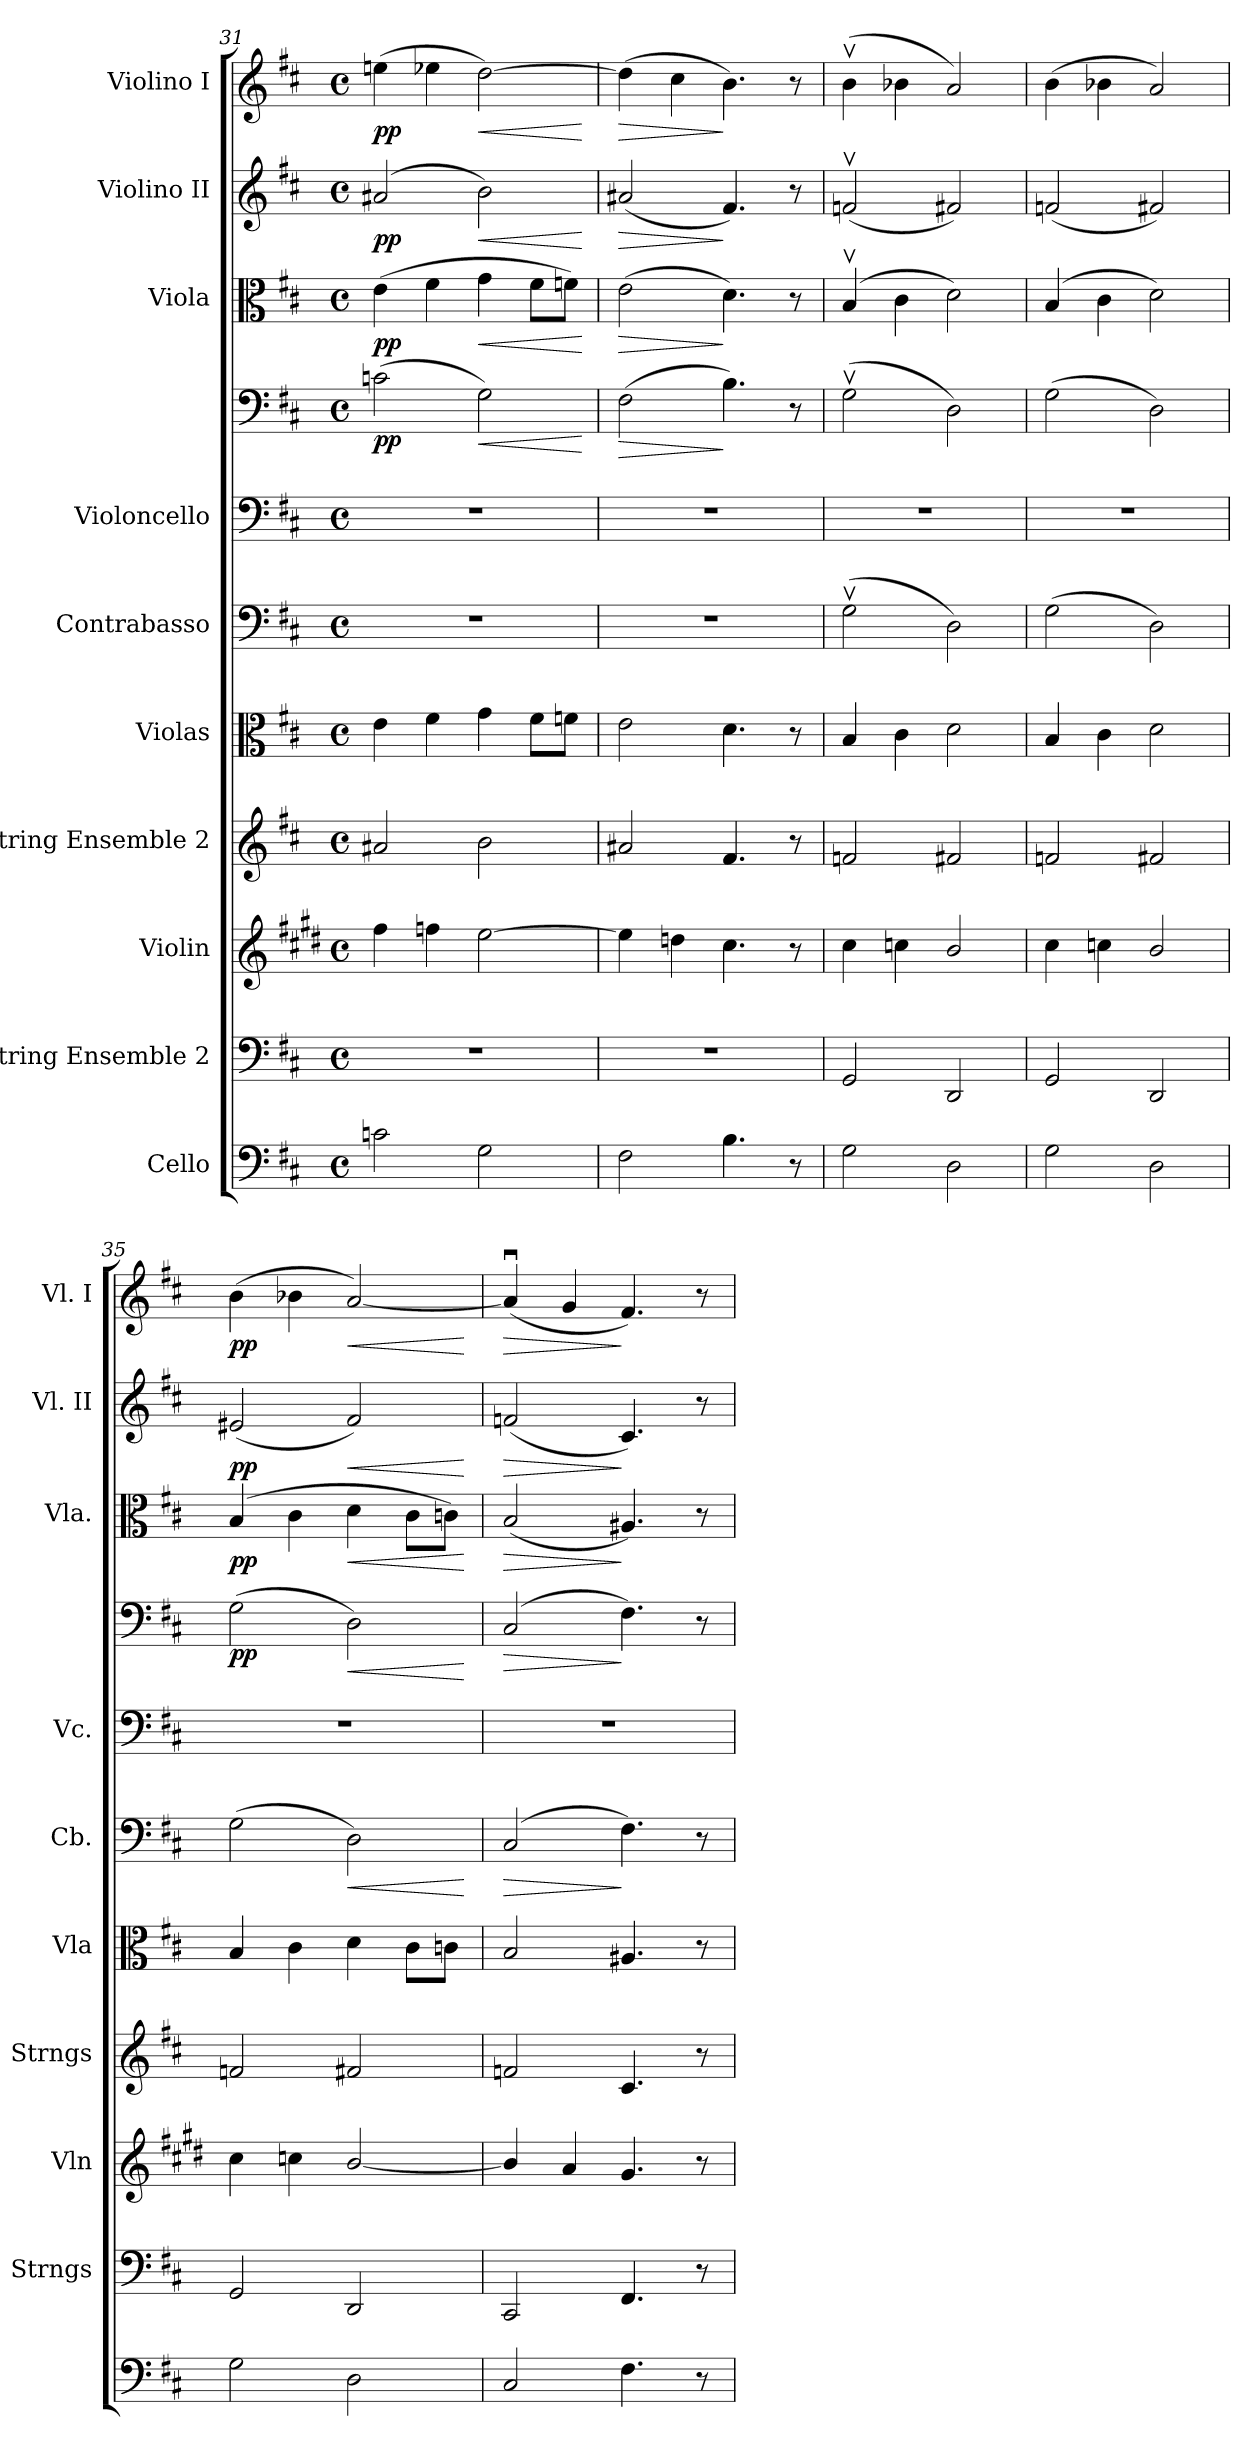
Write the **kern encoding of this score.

**kern	**kern	**kern	**kern	**kern	**kern	**dynam	**kern	**kern	**dynam	**kern	**dynam	**kern	**dynam	**kern	**dynam
*part10	*part9	*part8	*part7	*part6	*part5	*part5	*part4	*part4	*part4	*part3	*part3	*part2	*part2	*part1	*part1
*staff11	*staff10	*staff9	*staff8	*staff7	*staff6	*staff6	*staff5	*staff4	*staff4/5	*staff3	*staff3	*staff2	*staff2	*staff1	*staff1
*I"Cello	*I"String Ensemble 2	*I"Violin	*I"String Ensemble 2	*I"Violas	*I"Contrabasso	*	*I"Violoncello	*	*	*I"Viola	*	*I"Violino II	*	*I"Violino I	*
*	*I'Strngs	*I'Vln	*I'Strngs	*I'Vla	*I'Cb.	*	*I'Vc.	*	*	*I'Vla.	*	*I'Vl. II	*	*I'Vl. I	*
*clefF4	*clefF4	*clefG2	*clefG2	*clefC3	*clefF4	*	*clefF4	*clefF4	*	*clefC3	*	*clefG2	*	*clefG2	*
*	*	*ITrd1c2	*	*	*ITrd7c12	*	*	*	*	*	*	*	*	*	*
*k[f#c#]	*k[f#c#]	*k[f#c#]	*k[f#c#]	*k[f#c#]	*k[f#c#]	*	*k[f#c#]	*k[f#c#]	*	*k[f#c#]	*	*k[f#c#]	*	*k[f#c#]	*
*M4/4	*M4/4	*M4/4	*M4/4	*M4/4	*M4/4	*	*M4/4	*M4/4	*	*M4/4	*	*M4/4	*	*M4/4	*
*met(c)	*met(c)	*met(c)	*met(c)	*met(c)	*met(c)	*	*met(c)	*met(c)	*	*met(c)	*	*met(c)	*	*met(c)	*
=31	=31	=31	=31	=31	=31	=31	=31	=31	=31	=31	=31	=31	=31	=31	=31
!	!	!	!	!	!	!	!	!	!LO:DY:b	!	!LO:DY:b	!	!LO:DY:b	!	!LO:DY:b
2cn\	1r	4ee\	2a#X/	4e\	1r	.	1r	(>2cn\	pp	(>4e\	pp	(>2a#X/	pp	(>4een\	pp
.	.	4ee-X\	.	4f#\	.	.	.	.	.	4f#\	.	.	.	4ee-X\	.
!	!	!	!	!	!	!	!	!	!LO:HP:b	!	!LO:HP:b	!	!LO:HP:b	!	!LO:HP:b
2G\	.	[2dd\	2b\	4g\	.	.	.	2G\)	<	4g\	<	2b\)	<	[2dd\)	<
.	.	.	.	8f#\L	.	.	.	.	.	8f#\L	.	.	.	.	.
.	.	.	.	8fn\J	.	.	.	.	.	8fn\J)	.	.	.	.	.
.	.	.	.	.	.	.	.	.	[	.	[	.	[	.	[
!!LO:PB:g=z
=32	=32	=32	=32	=32	=32	=32	=32	=32	=32	=32	=32	=32	=32	=32	=32
!	!	!	!	!	!	!	!	!	!LO:HP:b	!	!LO:HP:b	!	!LO:HP:b	!	!LO:HP:b
2F#\	1r	4dd\]	2a#X/	2e\	1r	.	1r	(>2F#\	>	(>2e\	>	(<2a#X/	>	(>4dd\]	>
.	.	4ccn\	.	.	.	.	.	.	.	.	.	.	.	4cc#\	.
4.B\	.	4.b\	4.f#/	4.d\	.	.	.	4.B\)	]	4.d\)	]	4.f#/)	]	4.b\)	]
8r	.	8r	8r	8r	.	.	.	8r	.	8r	.	8r	.	8r	.
=33	=33	=33	=33	=33	=33	=33	=33	=33	=33	=33	=33	=33	=33	=33	=33
!	!	!	!	!	!	!LO:DY:b	!	!	!	!	!	!	!	!	!
!	!	!	!	!	!	!LO:DY:n=1:b	!	!	!LO:DY:b	!	!	!	!	!	!
!	!	!	!	!	!	!	!	!	!LO:DY:n=1:b	!	!LO:DY:b	!	!	!	!
!	!	!	!	!	!	!	!	!	!	!	!LO:DY:n=1:b	!	!LO:DY:b	!	!
!	!	!	!	!	!	!	!	!	!	!	!	!	!LO:DY:n=1:b	!	!LO:DY:b
!	!	!	!	!	!	!	!	!	!	!	!	!	!	!	!LO:DY:n=1:b
2G\	2GG/	4b\	2fn/	4B/	(>2GGv\	other-dynamics p	1r	(>2Gv\	other-dynamics p	(>4Bv/	other-dynamics p	(<2fnv/	other-dynamics p	(>4bv\	other-dynamics p
.	.	4b-X\	.	4c#\	.	.	.	.	.	4c#\	.	.	.	4b-X\	.
2D\	2DD/	2a/	2f#X/	2d\	2DD\)	.	.	2D\)	.	2d\)	.	2f#X/)	.	2a/)	.
=34	=34	=34	=34	=34	=34	=34	=34	=34	=34	=34	=34	=34	=34	=34	=34
2G\	2GG/	4b\	2fn/	4B/	(>2GG\	.	1r	(>2G\	.	(>4B/	.	(<2fn/	.	(>4b\	.
.	.	4b-X\	.	4c#\	.	.	.	.	.	4c#\	.	.	.	4b-X\	.
2D\	2DD/	2a/	2f#X/	2d\	2DD\)	.	.	2D\)	.	2d\)	.	2f#X/)	.	2a/)	.
=35	=35	=35	=35	=35	=35	=35	=35	=35	=35	=35	=35	=35	=35	=35	=35
!	!	!	!	!	!	!LO:DY:b	!	!	!	!	!	!	!	!	!
!	!	!	!	!	!	!LO:DY:n=1:b	!	!	!LO:DY:b	!	!LO:DY:b	!	!LO:DY:b	!	!LO:DY:b
2G\	2GG/	4b\	2fn/	4B/	(>2GG\	other-dynamics pp	1r	(>2G\	pp	(>4B/	pp	(<2e#X/	pp	(>4b\	pp
.	.	4b-X\	.	4c#\	.	.	.	.	.	4c#\	.	.	.	4b-X\	.
!	!	!	!	!	!	!LO:HP:b	!	!	!LO:HP:b	!	!LO:HP:b	!	!LO:HP:b	!	!LO:HP:b
2D\	2DD/	[2a/	2f#X/	4d\	2DD\)	<	.	2D\)	<	4d\	<	2f#/)	<	[2a/)	<
.	.	.	.	8c#\L	.	.	.	.	.	8c#\L	.	.	.	.	.
.	.	.	.	8cn\J	.	.	.	.	.	8cn\J)	.	.	.	.	.
.	.	.	.	.	.	[	.	.	[	.	[	.	[	.	[
=36	=36	=36	=36	=36	=36	=36	=36	=36	=36	=36	=36	=36	=36	=36	=36
!	!	!	!	!	!	!LO:HP:b	!	!	!LO:HP:b	!	!LO:HP:b	!	!LO:HP:b	!	!LO:HP:b
2C#/	2CC#/	4a/]	2fn/	2B/	(>2CC#/	>	1r	(>2C#/	>	(<2B/	>	(<2fn/	>	(<4au/]	>
.	.	4g/	.	.	.	.	.	.	.	.	.	.	.	4g/	.
4.F#\	4.FF#/	4.f#/	4.c#/	4.A#X/	4.FF#\)	]	.	4.F#\)	]	4.A#X/)	]	4.c#/)	]	4.f#/)	]
8r	8r	8r	8r	8r	8r	.	.	8r	.	8r	.	8r	.	8r	.
=	=	=	=	=	=	=	=	=	=	=	=	=	=	=	=
*-	*-	*-	*-	*-	*-	*-	*-	*-	*-	*-	*-	*-	*-	*-	*-
